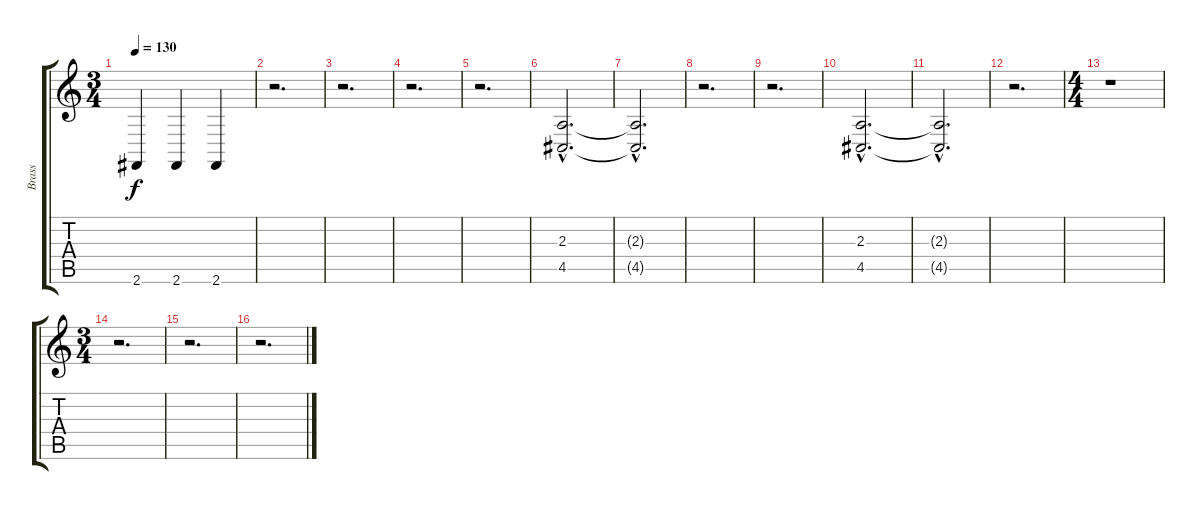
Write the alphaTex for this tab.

\track ("Brass" "Brass") {instrument brasssection}
\staff {score tabs}
\tuning (E4 B3 G3 D3 A2 E2) {hide}
\ts (3 4)
\tempo 130
\clef g2
\ks c
2.6.4{dy f instrument brasssection} 2.6.4 2.6.4 |
r.2{d} |
r.2{d} |
r.2{d} |
r.2{d} |
(2.3{hac} 4.5{hac}).2{d} |
(2.3{hac t} 4.5{hac t}).2{d} |
r.2{d} |
r.2{d} |
(2.3{hac} 4.5{hac}).2{d} |
(2.3{hac t} 4.5{hac t}).2{d} |
r.2{d} |
\ts (4 4)
r.1 |
\ts (3 4)
r.2{d} |
r.2{d} |
r.2{d}
